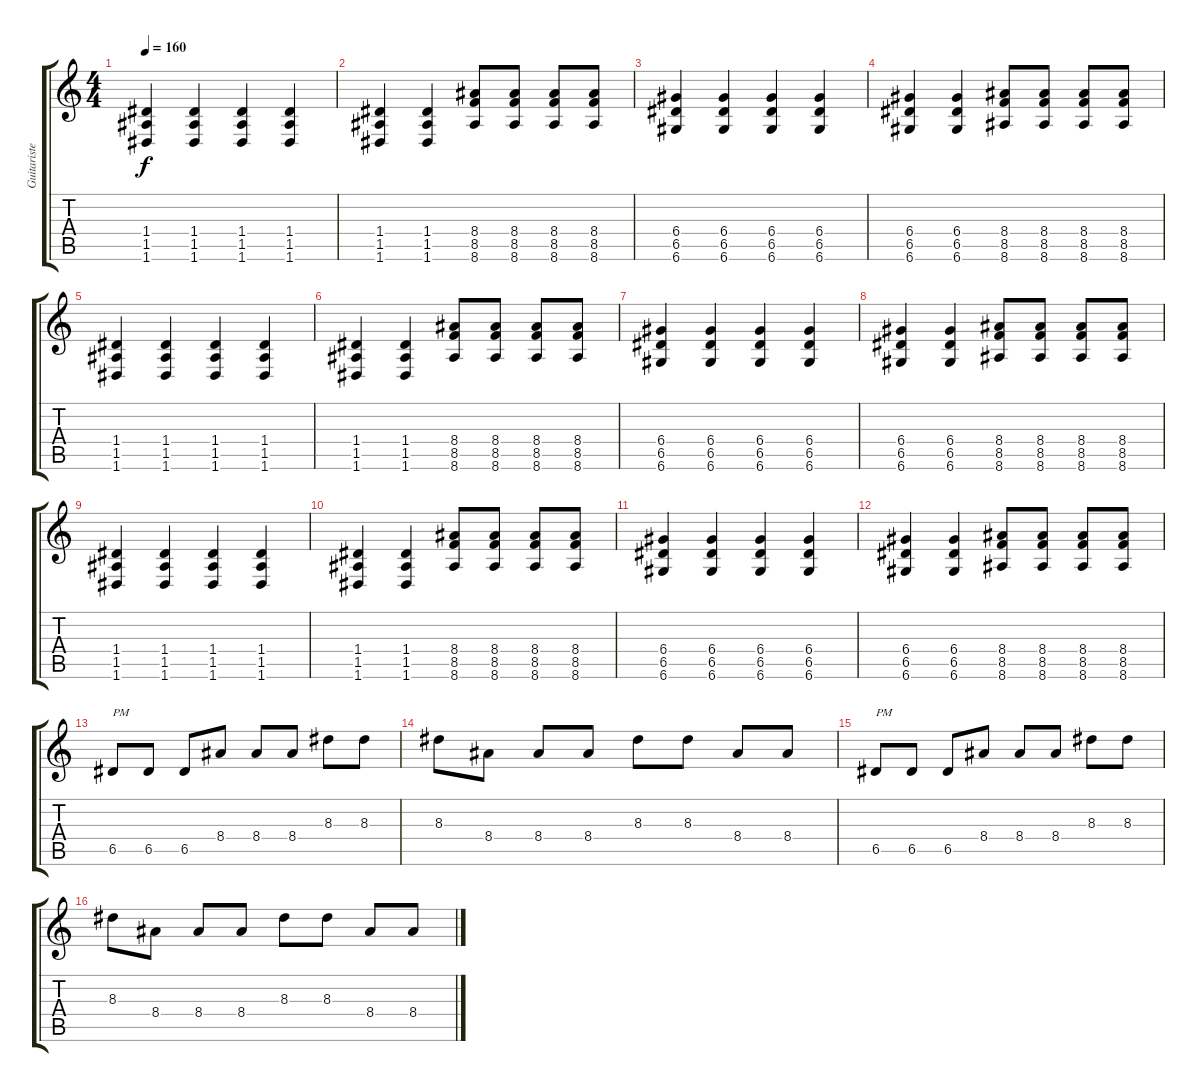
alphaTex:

\track ("Guitariste de G.C" "Guitariste") {instrument distortionguitar}
\staff {score tabs}
\tuning (E4 B3 G3 D3 A2 D2) {hide}
\ts (4 4)
\tempo 160
\clef g2
\ks c
(1.4 1.5 1.6).4{dy f} (1.4 1.5 1.6).4 (1.4 1.5 1.6).4 (1.4 1.5 1.6).4 |
(1.4 1.5 1.6).4 (1.4 1.5 1.6).4 (8.4 8.5 8.6).8 (8.4 8.5 8.6).8 (8.4 8.5 8.6).8 (8.4 8.5 8.6).8 |
(6.4 6.5 6.6).4 (6.4 6.5 6.6).4 (6.4 6.5 6.6).4 (6.4 6.5 6.6).4 |
(6.4 6.5 6.6).4 (6.4 6.5 6.6).4 (8.4 8.5 8.6).8 (8.4 8.5 8.6).8 (8.4 8.5 8.6).8 (8.4 8.5 8.6).8 |
(1.4 1.5 1.6).4 (1.4 1.5 1.6).4 (1.4 1.5 1.6).4 (1.4 1.5 1.6).4 |
(1.4 1.5 1.6).4 (1.4 1.5 1.6).4 (8.4 8.5 8.6).8 (8.4 8.5 8.6).8 (8.4 8.5 8.6).8 (8.4 8.5 8.6).8 |
(6.4 6.5 6.6).4 (6.4 6.5 6.6).4 (6.4 6.5 6.6).4 (6.4 6.5 6.6).4 |
(6.4 6.5 6.6).4 (6.4 6.5 6.6).4 (8.4 8.5 8.6).8 (8.4 8.5 8.6).8 (8.4 8.5 8.6).8 (8.4 8.5 8.6).8 |
(1.4 1.5 1.6).4 (1.4 1.5 1.6).4 (1.4 1.5 1.6).4 (1.4 1.5 1.6).4 |
(1.4 1.5 1.6).4 (1.4 1.5 1.6).4 (8.4 8.5 8.6).8 (8.4 8.5 8.6).8 (8.4 8.5 8.6).8 (8.4 8.5 8.6).8 |
(6.4 6.5 6.6).4 (6.4 6.5 6.6).4 (6.4 6.5 6.6).4 (6.4 6.5 6.6).4 |
(6.4 6.5 6.6).4 (6.4 6.5 6.6).4 (8.4 8.5 8.6).8 (8.4 8.5 8.6).8 (8.4 8.5 8.6).8 (8.4 8.5 8.6).8 |
6.5.8{txt "PM"} 6.5.8 6.5.8 8.4.8 8.4.8 8.4.8 8.3.8 8.3.8 |
8.3.8 8.4.8 8.4.8 8.4.8 8.3.8 8.3.8 8.4.8 8.4.8 |
6.5.8{txt "PM"} 6.5.8 6.5.8 8.4.8 8.4.8 8.4.8 8.3.8 8.3.8 |
8.3.8 8.4.8 8.4.8 8.4.8 8.3.8 8.3.8 8.4.8 8.4.8
